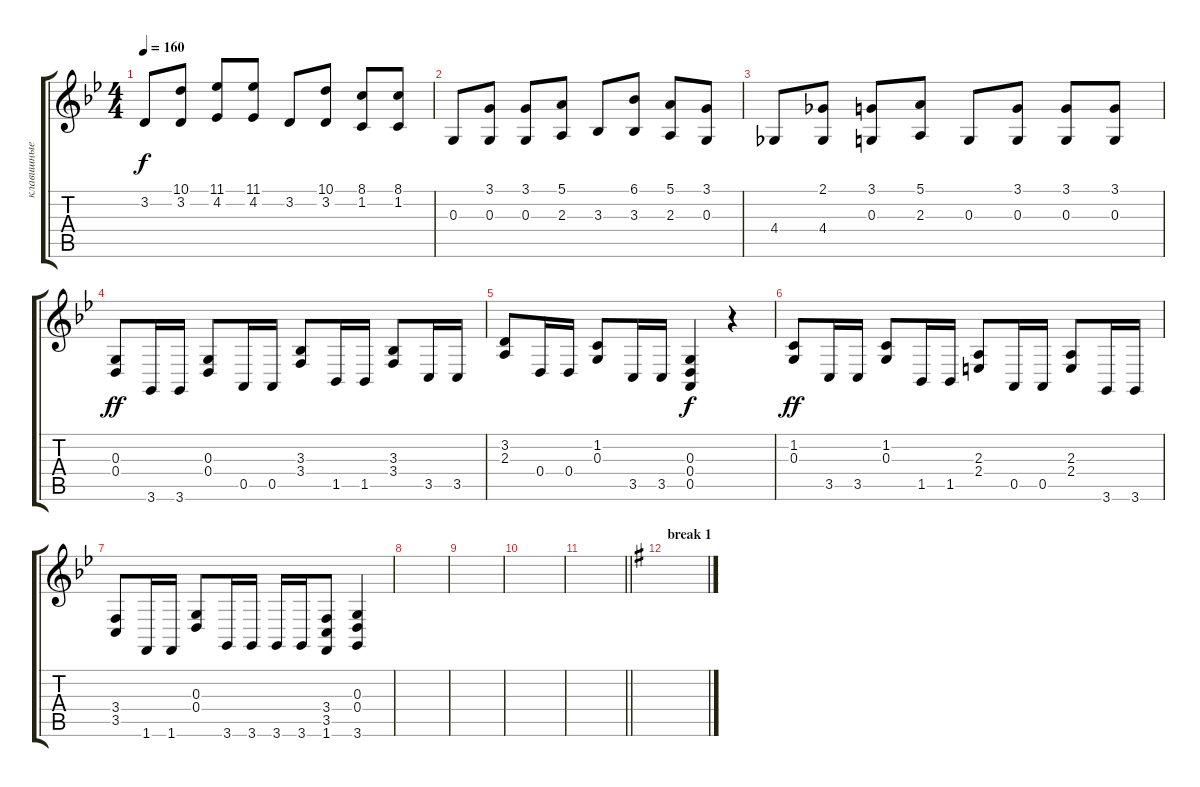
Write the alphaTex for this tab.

\track ("клавишные 1" "клавишные ") {instrument stringensemble1}
\staff {score tabs}
\tuning (E4 B3 G3 D3 A2 E2) {hide}
\ts (4 4)
\tempo 160
\clef g2
\ks gminor
3.2.8{dy f} (10.1 3.2).8 (11.1 4.2).8 (11.1 4.2).8 3.2.8 (10.1 3.2).8 (8.1 1.2).8 (8.1 1.2).8 |
0.3.8 (3.1 0.3).8 (3.1 0.3).8 (5.1 2.3).8 3.3.8 (6.1 3.3).8 (5.1 2.3).8 (3.1 0.3).8 |
4.4.8 (2.1 4.4).8 (3.1 0.3).8 (5.1 2.3).8 0.3.8 (3.1 0.3).8 (3.1 0.3).8 (3.1 0.3).8 |
(0.3 0.4).8{dy ff instrument pizzicatostrings} 3.6.16 3.6.16 (0.3 0.4).8 0.5.16 0.5.16 (3.3 3.4).8 1.5.16 1.5.16 (3.3 3.4).8 3.5.16 3.5.16 |
(3.2 2.3).8 0.4.16 0.4.16 (1.2 0.3).8 3.5.16 3.5.16 (0.3 0.4 0.5).4{dy f} r.4 |
(1.2 0.3).8{dy ff} 3.5.16 3.5.16 (1.2 0.3).8 1.5.16 1.5.16 (2.3 2.4).8 0.5.16 0.5.16 (2.3 2.4).8 3.6.16 3.6.16 |
(3.4 3.5).8 1.6.16 1.6.16 (0.3 0.4).8 3.6.16 3.6.16 3.6.16 3.6.16 (3.4 3.5 1.6).8 (0.3 0.4 3.6).4 |
|
|
|
\barLineRight lightlight
|
\section ("" "break 1")
\ks eminor
